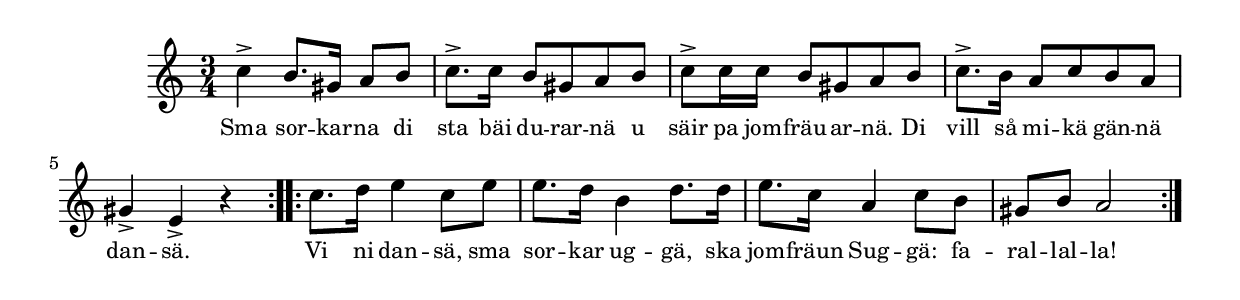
{
\time 3/4
\key a \minor

\repeat volta 2 { 
 c''4-> b'8. gis'16 a'8 b'  | 
 c''8.-> c''16 b'8 gis' a' b'  | 
  c''-> c''16 c'' b'8 gis' a' b'  | 
 c''8.-> b'16 a'8 c'' b' a'  | 
 gis'4-> e'-> r  |
 } %( endrepeat )% 
  
\repeat volta 2 { 
 c''8. d''16 e''4 c''8 e''  | 
 e''8. d''16 b'4 d''8. d''16  | 
 e''8. c''16 a'4 c''8 b'  | 
 gis' b' a'2  |
 } %( endrepeat )% 
}
 \addlyrics {
     \set fontSize = # -1
     Sma sor -- kar -- na di sta bäi du -- rar -- nä u
     säir pa jom -- fräu -- ar -- nä. Di vill så mi -- kä gän -- nä dan -- sä.
     Vi ni dan -- sä, sma sor -- kar ug -- gä, ska jom -- fräun Sug -- gä: fa -- ral -- lal -- la!
}
